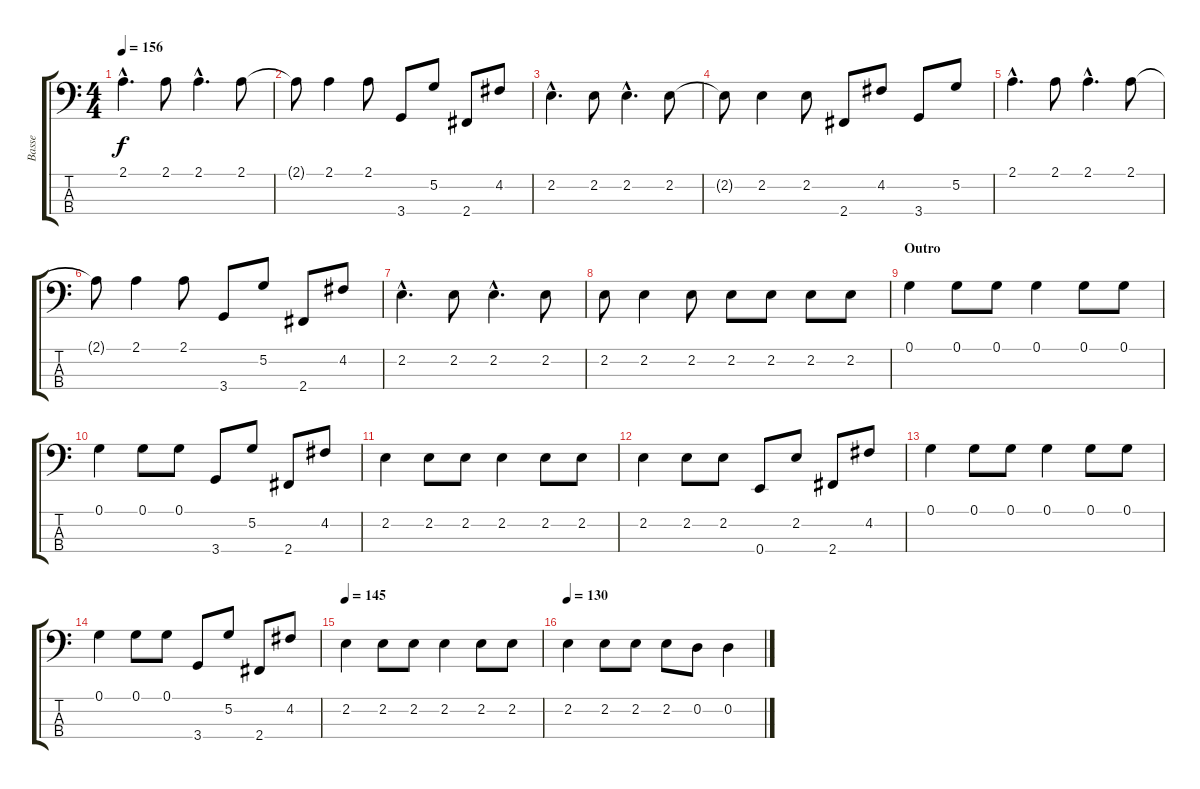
\track ("Basse" "Basse") {instrument electricbasspick}
\staff {score tabs}
\tuning (G2 D2 A1 E1) {hide}
\ts (4 4)
\tempo 156
\clef f4
\ks c
2.1{hac}.4{d dy f} 2.1.8 2.1{hac}.4{d} 2.1.8 |
2.1{t}.8 2.1.4 2.1.8 3.4.8 5.2.8 2.4.8 4.2.8 |
2.2{hac}.4{d} 2.2.8 2.2{hac}.4{d} 2.2.8 |
2.2{t}.8 2.2.4 2.2.8 2.4.8 4.2.8 3.4.8 5.2.8 |
2.1{hac}.4{d} 2.1.8 2.1{hac}.4{d} 2.1.8 |
2.1{t}.8 2.1.4 2.1.8 3.4.8 5.2.8 2.4.8 4.2.8 |
2.2{hac}.4{d} 2.2.8 2.2{hac}.4{d} 2.2.8 |
2.2.8 2.2.4 2.2.8 2.2.8 2.2.8 2.2.8 2.2.8 |
\section ("" "Outro")
0.1.4 0.1.8 0.1.8 0.1.4 0.1.8 0.1.8 |
0.1.4 0.1.8 0.1.8 3.4.8 5.2.8 2.4.8 4.2.8 |
2.2.4 2.2.8 2.2.8 2.2.4 2.2.8 2.2.8 |
2.2.4 2.2.8 2.2.8 0.4.8 2.2.8 2.4.8 4.2.8 |
0.1.4 0.1.8 0.1.8 0.1.4 0.1.8 0.1.8 |
0.1.4 0.1.8 0.1.8 3.4.8 5.2.8 2.4.8 4.2.8 |
\tempo 145
2.2.4 2.2.8 2.2.8 2.2.4 2.2.8 2.2.8 |
\tempo 130
2.2.4 2.2.8 2.2.8 2.2.8 0.2.8 0.2.4
